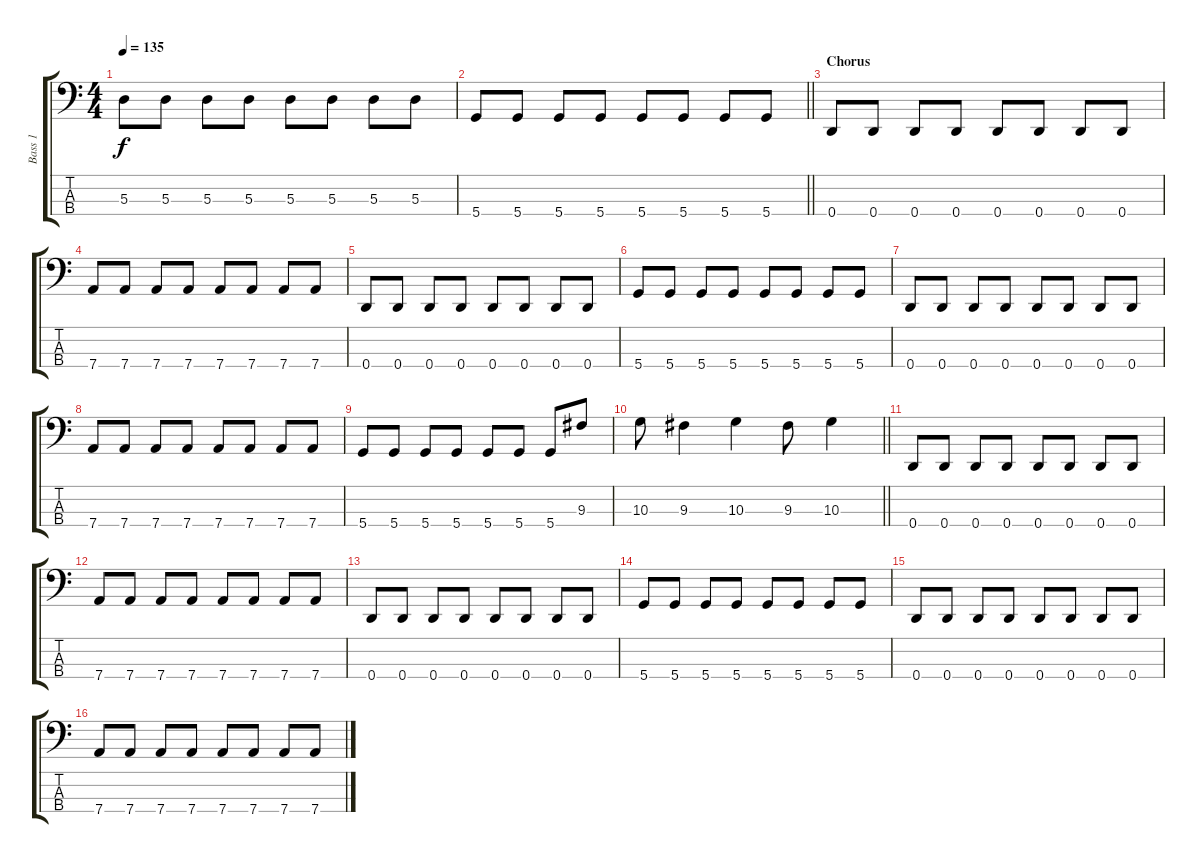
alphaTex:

\track ("Bass 1" "Bass 1") {instrument electricbasspick}
\staff {score tabs}
\tuning (G2 D2 A1 D1) {hide}
\ts (4 4)
\tempo 135
\clef f4
\ks c
5.3.8{dy f} 5.3.8 5.3.8 5.3.8 5.3.8 5.3.8 5.3.8 5.3.8 |
\barLineRight lightlight
5.4.8 5.4.8 5.4.8 5.4.8 5.4.8 5.4.8 5.4.8 5.4.8 |
\section ("" "Chorus")
0.4.8 0.4.8 0.4.8 0.4.8 0.4.8 0.4.8 0.4.8 0.4.8 |
7.4.8 7.4.8 7.4.8 7.4.8 7.4.8 7.4.8 7.4.8 7.4.8 |
0.4.8 0.4.8 0.4.8 0.4.8 0.4.8 0.4.8 0.4.8 0.4.8 |
5.4.8 5.4.8 5.4.8 5.4.8 5.4.8 5.4.8 5.4.8 5.4.8 |
0.4.8 0.4.8 0.4.8 0.4.8 0.4.8 0.4.8 0.4.8 0.4.8 |
7.4.8 7.4.8 7.4.8 7.4.8 7.4.8 7.4.8 7.4.8 7.4.8 |
5.4.8 5.4.8 5.4.8 5.4.8 5.4.8 5.4.8 5.4.8 9.3.8 |
\barLineRight lightlight
10.3.8 9.3.4 10.3.4 9.3.8 10.3.4 |
0.4.8 0.4.8 0.4.8 0.4.8 0.4.8 0.4.8 0.4.8 0.4.8 |
7.4.8 7.4.8 7.4.8 7.4.8 7.4.8 7.4.8 7.4.8 7.4.8 |
0.4.8 0.4.8 0.4.8 0.4.8 0.4.8 0.4.8 0.4.8 0.4.8 |
5.4.8 5.4.8 5.4.8 5.4.8 5.4.8 5.4.8 5.4.8 5.4.8 |
0.4.8 0.4.8 0.4.8 0.4.8 0.4.8 0.4.8 0.4.8 0.4.8 |
7.4.8 7.4.8 7.4.8 7.4.8 7.4.8 7.4.8 7.4.8 7.4.8
